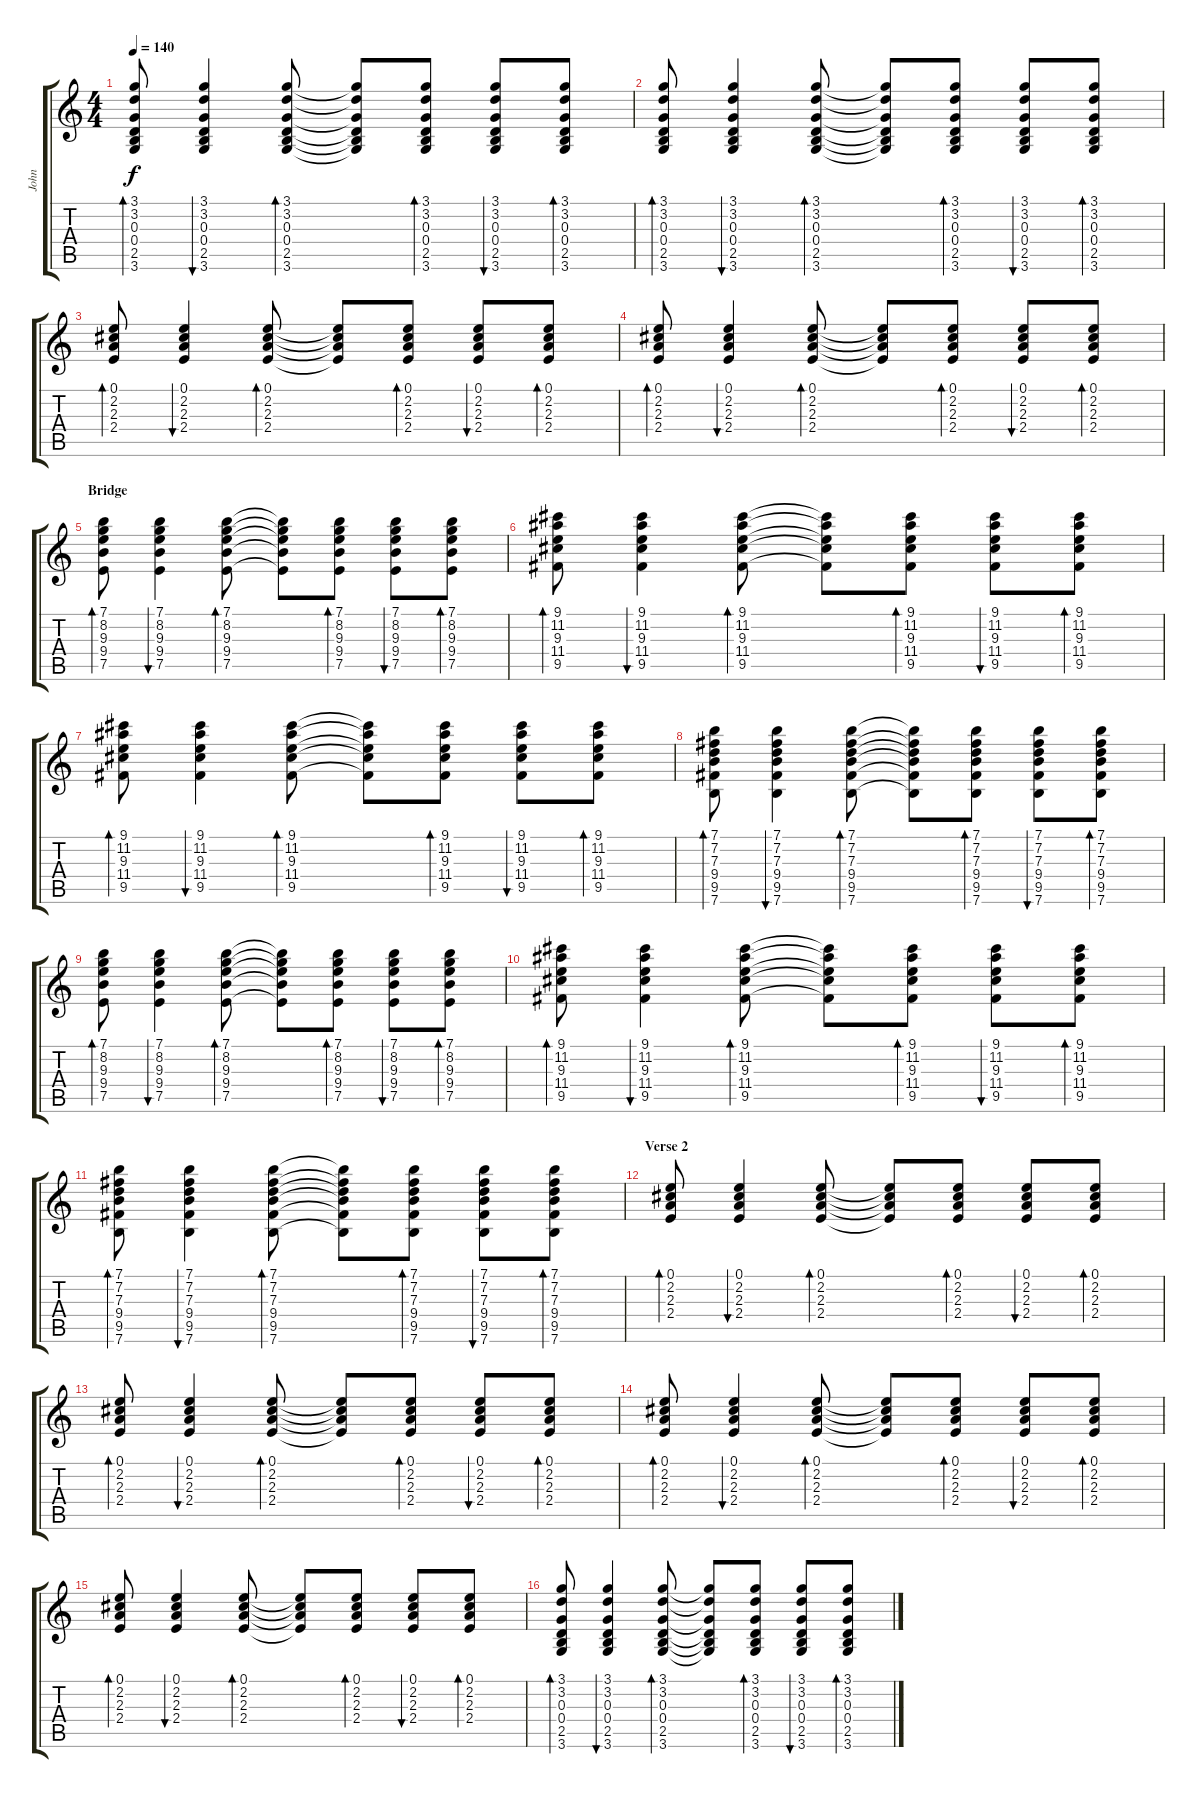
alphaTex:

\track ("John" "John") {instrument acousticguitarsteel}
\staff {score tabs}
\tuning (E4 B3 G3 D3 A2 E2) {hide}
\ts (4 4)
\tempo 140
\clef g2
\ks c
(3.1 3.2 0.3 0.4 2.5 3.6).8{bd 60 dy f} (3.1 3.2 0.3 0.4 2.5 3.6).4{bu 60} (3.1 3.2 0.3 0.4 2.5 3.6).8{bd 60} (3.1{t} 3.2{t} 0.3{t} 0.4{t} 2.5{t} 3.6{t}).8 (3.1 3.2 0.3 0.4 2.5 3.6).8{bd 60} (3.1 3.2 0.3 0.4 2.5 3.6).8{bu 60} (3.1 3.2 0.3 0.4 2.5 3.6).8{bd 60} |
(3.1 3.2 0.3 0.4 2.5 3.6).8{bd 60} (3.1 3.2 0.3 0.4 2.5 3.6).4{bu 60} (3.1 3.2 0.3 0.4 2.5 3.6).8{bd 60} (3.1{t} 3.2{t} 0.3{t} 0.4{t} 2.5{t} 3.6{t}).8 (3.1 3.2 0.3 0.4 2.5 3.6).8{bd 60} (3.1 3.2 0.3 0.4 2.5 3.6).8{bu 60} (3.1 3.2 0.3 0.4 2.5 3.6).8{bd 60} |
(0.1 2.2 2.3 2.4).8{bd 60} (0.1 2.2 2.3 2.4).4{bu 60} (0.1 2.2 2.3 2.4).8{bd 60} (0.1{t} 2.2{t} 2.3{t} 2.4{t}).8 (0.1 2.2 2.3 2.4).8{bd 60} (0.1 2.2 2.3 2.4).8{bu 60} (0.1 2.2 2.3 2.4).8{bd 60} |
(0.1 2.2 2.3 2.4).8{bd 60} (0.1 2.2 2.3 2.4).4{bu 60} (0.1 2.2 2.3 2.4).8{bd 60} (0.1{t} 2.2{t} 2.3{t} 2.4{t}).8 (0.1 2.2 2.3 2.4).8{bd 60} (0.1 2.2 2.3 2.4).8{bu 60} (0.1 2.2 2.3 2.4).8{bd 60} |
\section ("" "Bridge")
(7.1 8.2 9.3 9.4 7.5).8{bd 60} (7.1 8.2 9.3 9.4 7.5).4{bu 60} (7.1 8.2 9.3 9.4 7.5).8{bd 60} (7.1{t} 8.2{t} 9.3{t} 9.4{t} 7.5{t}).8 (7.1 8.2 9.3 9.4 7.5).8{bd 60} (7.1 8.2 9.3 9.4 7.5).8{bu 60} (7.1 8.2 9.3 9.4 7.5).8{bd 60} |
(9.1 11.2 9.3 11.4 9.5).8{bd 60} (9.1 11.2 9.3 11.4 9.5).4{bu 60} (9.1 11.2 9.3 11.4 9.5).8{bd 60} (9.1{t} 11.2{t} 9.3{t} 11.4{t} 9.5{t}).8 (9.1 11.2 9.3 11.4 9.5).8{bd 60} (9.1 11.2 9.3 11.4 9.5).8{bu 60} (9.1 11.2 9.3 11.4 9.5).8{bd 60} |
(9.1 11.2 9.3 11.4 9.5).8{bd 60} (9.1 11.2 9.3 11.4 9.5).4{bu 60} (9.1 11.2 9.3 11.4 9.5).8{bd 60} (9.1{t} 11.2{t} 9.3{t} 11.4{t} 9.5{t}).8 (9.1 11.2 9.3 11.4 9.5).8{bd 60} (9.1 11.2 9.3 11.4 9.5).8{bu 60} (9.1 11.2 9.3 11.4 9.5).8{bd 60} |
(7.1 7.2 7.3 9.4 9.5 7.6).8{bd 60} (7.1 7.2 7.3 9.4 9.5 7.6).4{bu 60} (7.1 7.2 7.3 9.4 9.5 7.6).8{bd 60} (7.1{t} 7.2{t} 7.3{t} 9.4{t} 9.5{t} 7.6{t}).8 (7.1 7.2 7.3 9.4 9.5 7.6).8{bd 60} (7.1 7.2 7.3 9.4 9.5 7.6).8{bu 60} (7.1 7.2 7.3 9.4 9.5 7.6).8{bd 60} |
(7.1 8.2 9.3 9.4 7.5).8{bd 60} (7.1 8.2 9.3 9.4 7.5).4{bu 60} (7.1 8.2 9.3 9.4 7.5).8{bd 60} (7.1{t} 8.2{t} 9.3{t} 9.4{t} 7.5{t}).8 (7.1 8.2 9.3 9.4 7.5).8{bd 60} (7.1 8.2 9.3 9.4 7.5).8{bu 60} (7.1 8.2 9.3 9.4 7.5).8{bd 60} |
(9.1 11.2 9.3 11.4 9.5).8{bd 60} (9.1 11.2 9.3 11.4 9.5).4{bu 60} (9.1 11.2 9.3 11.4 9.5).8{bd 60} (9.1{t} 11.2{t} 9.3{t} 11.4{t} 9.5{t}).8 (9.1 11.2 9.3 11.4 9.5).8{bd 60} (9.1 11.2 9.3 11.4 9.5).8{bu 60} (9.1 11.2 9.3 11.4 9.5).8{bd 60} |
(7.1 7.2 7.3 9.4 9.5 7.6).8{bd 60} (7.1 7.2 7.3 9.4 9.5 7.6).4{bu 60} (7.1 7.2 7.3 9.4 9.5 7.6).8{bd 60} (7.1{t} 7.2{t} 7.3{t} 9.4{t} 9.5{t} 7.6{t}).8 (7.1 7.2 7.3 9.4 9.5 7.6).8{bd 60} (7.1 7.2 7.3 9.4 9.5 7.6).8{bu 60} (7.1 7.2 7.3 9.4 9.5 7.6).8{bd 60} |
\section ("" "Verse 2")
(0.1 2.2 2.3 2.4).8{bd 60} (0.1 2.2 2.3 2.4).4{bu 60} (0.1 2.2 2.3 2.4).8{bd 60} (0.1{t} 2.2{t} 2.3{t} 2.4{t}).8 (0.1 2.2 2.3 2.4).8{bd 60} (0.1 2.2 2.3 2.4).8{bu 60} (0.1 2.2 2.3 2.4).8{bd 60} |
(0.1 2.2 2.3 2.4).8{bd 60} (0.1 2.2 2.3 2.4).4{bu 60} (0.1 2.2 2.3 2.4).8{bd 60} (0.1{t} 2.2{t} 2.3{t} 2.4{t}).8 (0.1 2.2 2.3 2.4).8{bd 60} (0.1 2.2 2.3 2.4).8{bu 60} (0.1 2.2 2.3 2.4).8{bd 60} |
(0.1 2.2 2.3 2.4).8{bd 60} (0.1 2.2 2.3 2.4).4{bu 60} (0.1 2.2 2.3 2.4).8{bd 60} (0.1{t} 2.2{t} 2.3{t} 2.4{t}).8 (0.1 2.2 2.3 2.4).8{bd 60} (0.1 2.2 2.3 2.4).8{bu 60} (0.1 2.2 2.3 2.4).8{bd 60} |
(0.1 2.2 2.3 2.4).8{bd 60} (0.1 2.2 2.3 2.4).4{bu 60} (0.1 2.2 2.3 2.4).8{bd 60} (0.1{t} 2.2{t} 2.3{t} 2.4{t}).8 (0.1 2.2 2.3 2.4).8{bd 60} (0.1 2.2 2.3 2.4).8{bu 60} (0.1 2.2 2.3 2.4).8{bd 60} |
(3.1 3.2 0.3 0.4 2.5 3.6).8{bd 60} (3.1 3.2 0.3 0.4 2.5 3.6).4{bu 60} (3.1 3.2 0.3 0.4 2.5 3.6).8{bd 60} (3.1{t} 3.2{t} 0.3{t} 0.4{t} 2.5{t} 3.6{t}).8 (3.1 3.2 0.3 0.4 2.5 3.6).8{bd 60} (3.1 3.2 0.3 0.4 2.5 3.6).8{bu 60} (3.1 3.2 0.3 0.4 2.5 3.6).8{bd 60}
